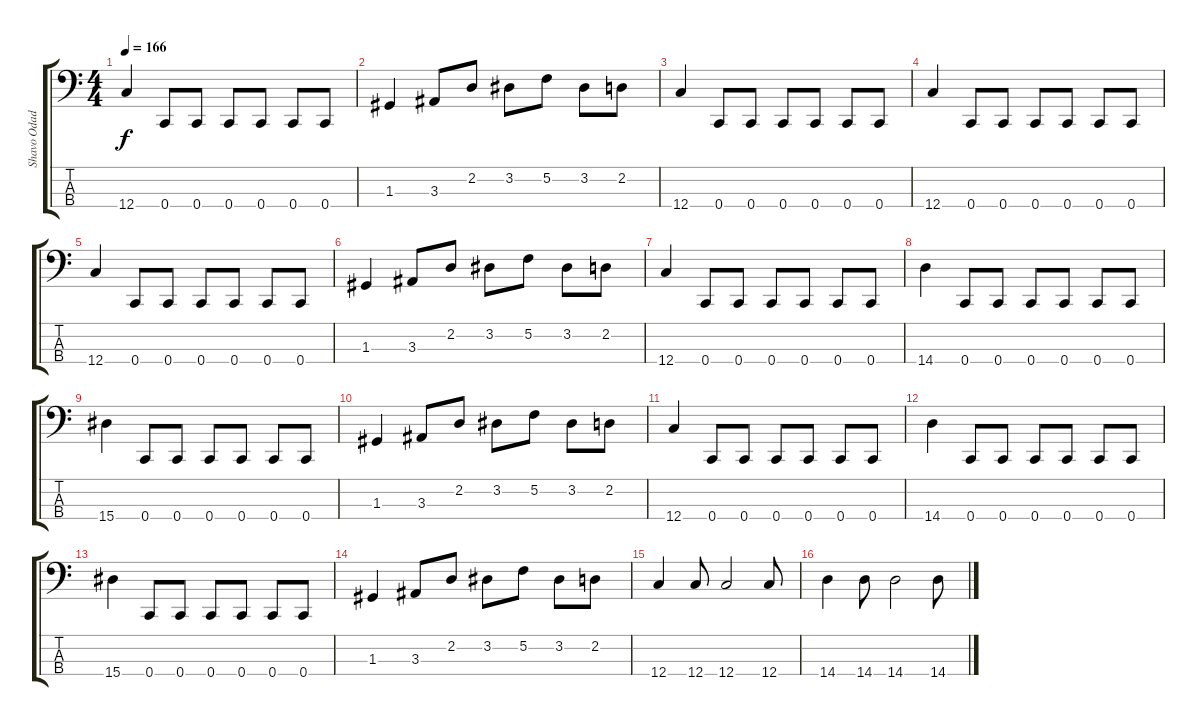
\track ("Shavo Odadijan" "Shavo Odad") {instrument electricbasspick}
\staff {score tabs}
\tuning (F2 C2 G1 C1) {hide}
\ts (4 4)
\tempo 166
\clef f4
\ks c
12.4.4{dy f} 0.4.8 0.4.8 0.4.8 0.4.8 0.4.8 0.4.8 |
1.3.4 3.3.8 2.2.8 3.2.8 5.2.8 3.2.8 2.2.8 |
12.4.4 0.4.8 0.4.8 0.4.8 0.4.8 0.4.8 0.4.8 |
12.4.4 0.4.8 0.4.8 0.4.8 0.4.8 0.4.8 0.4.8 |
12.4.4 0.4.8 0.4.8 0.4.8 0.4.8 0.4.8 0.4.8 |
1.3.4 3.3.8 2.2.8 3.2.8 5.2.8 3.2.8 2.2.8 |
12.4.4 0.4.8 0.4.8 0.4.8 0.4.8 0.4.8 0.4.8 |
14.4.4 0.4.8 0.4.8 0.4.8 0.4.8 0.4.8 0.4.8 |
15.4.4 0.4.8 0.4.8 0.4.8 0.4.8 0.4.8 0.4.8 |
1.3.4 3.3.8 2.2.8 3.2.8 5.2.8 3.2.8 2.2.8 |
12.4.4 0.4.8 0.4.8 0.4.8 0.4.8 0.4.8 0.4.8 |
14.4.4 0.4.8 0.4.8 0.4.8 0.4.8 0.4.8 0.4.8 |
15.4.4 0.4.8 0.4.8 0.4.8 0.4.8 0.4.8 0.4.8 |
1.3.4 3.3.8 2.2.8 3.2.8 5.2.8 3.2.8 2.2.8 |
12.4.4 12.4.8 12.4.2 12.4.8 |
14.4.4 14.4.8 14.4.2 14.4.8
